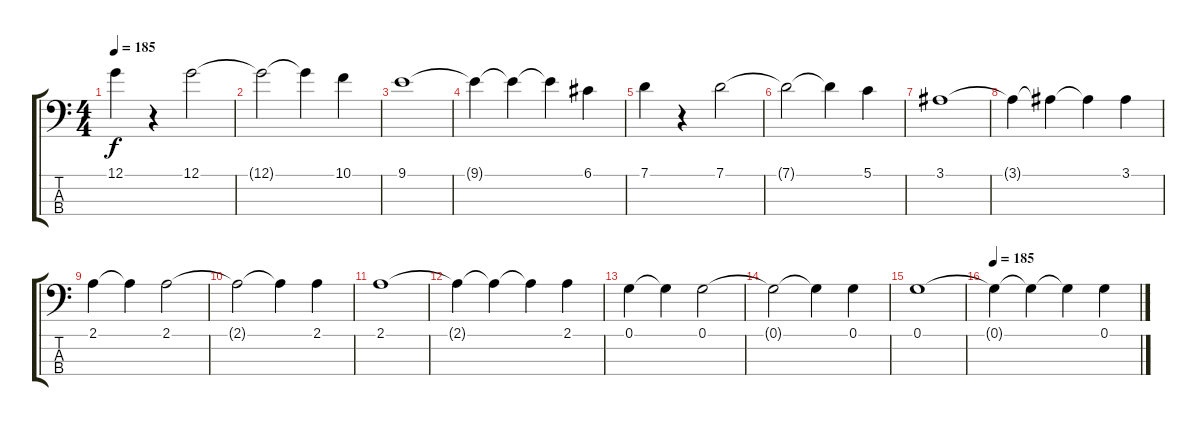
\track "" {instrument electricbassfinger}
\staff {score tabs}
\tuning (G2 D2 A1 E1) {hide}
\ts (4 4)
\tempo 185
\clef f4
\ks c
12.1.4{dy f} r.4 12.1.2 |
12.1{t}.2 12.1{t}.4 10.1.4 |
9.1.1 |
9.1{t}.4 9.1{t}.4 9.1{t}.4 6.1.4 |
7.1.4 r.4 7.1.2 |
7.1{t}.2 7.1{t}.4 5.1.4 |
3.1.1 |
3.1{t}.4 3.1{t}.4 3.1{t}.4 3.1.4 |
2.1.4 2.1{t}.4 2.1.2 |
2.1{t}.2 2.1{t}.4 2.1.4 |
2.1.1 |
2.1{t}.4 2.1{t}.4 2.1{t}.4 2.1.4 |
0.1.4 0.1{t}.4 0.1.2 |
0.1{t}.2 0.1{t}.4 0.1.4 |
0.1.1 |
\tempo 185
0.1{t}.4 0.1{t}.4 0.1{t}.4 0.1.4
